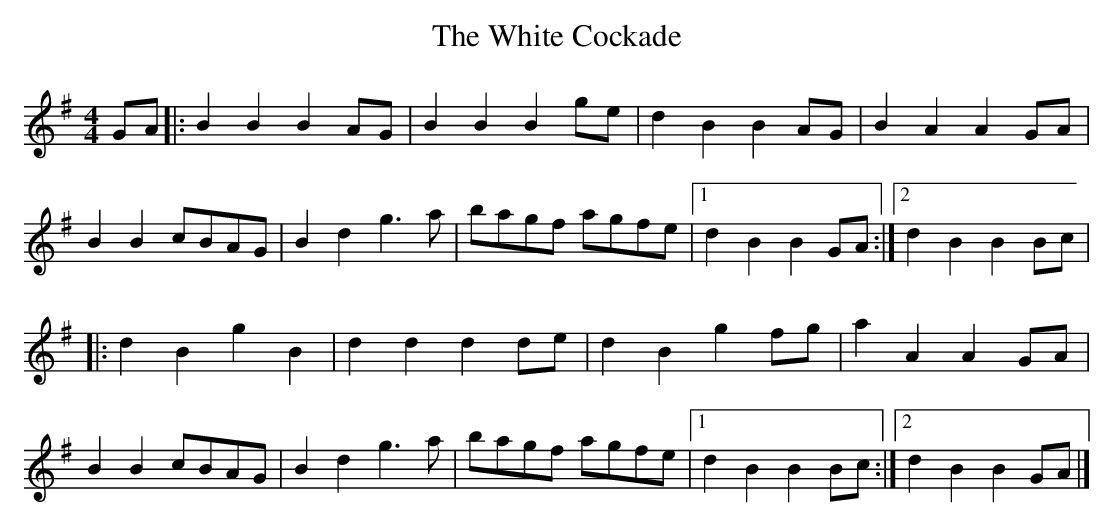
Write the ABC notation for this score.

X:1
T:White Cockade, The
M:4/4
L:1/8
K:G
GA[|:B2 B2 B2 AG|B2 B2 B2 ge|d2 B2 B2 AG|B2 A2 A2 GA|!
B2 B2 cBAG|B2 d2 g3 a|bagf agfe|1d2 B2 B2 GA:|2d2 B2 B2 Bc|!
|:d2 B2 g2 B2|d2 d2 d2 de|d2 B2 g2 fg|a2 A2 A2 GA|!
B2 B2 cBAG|B2 d2 g3 a|bagf agfe|1d2 B2 B2 Bc:|2d2 B2 B2 GA|]!
